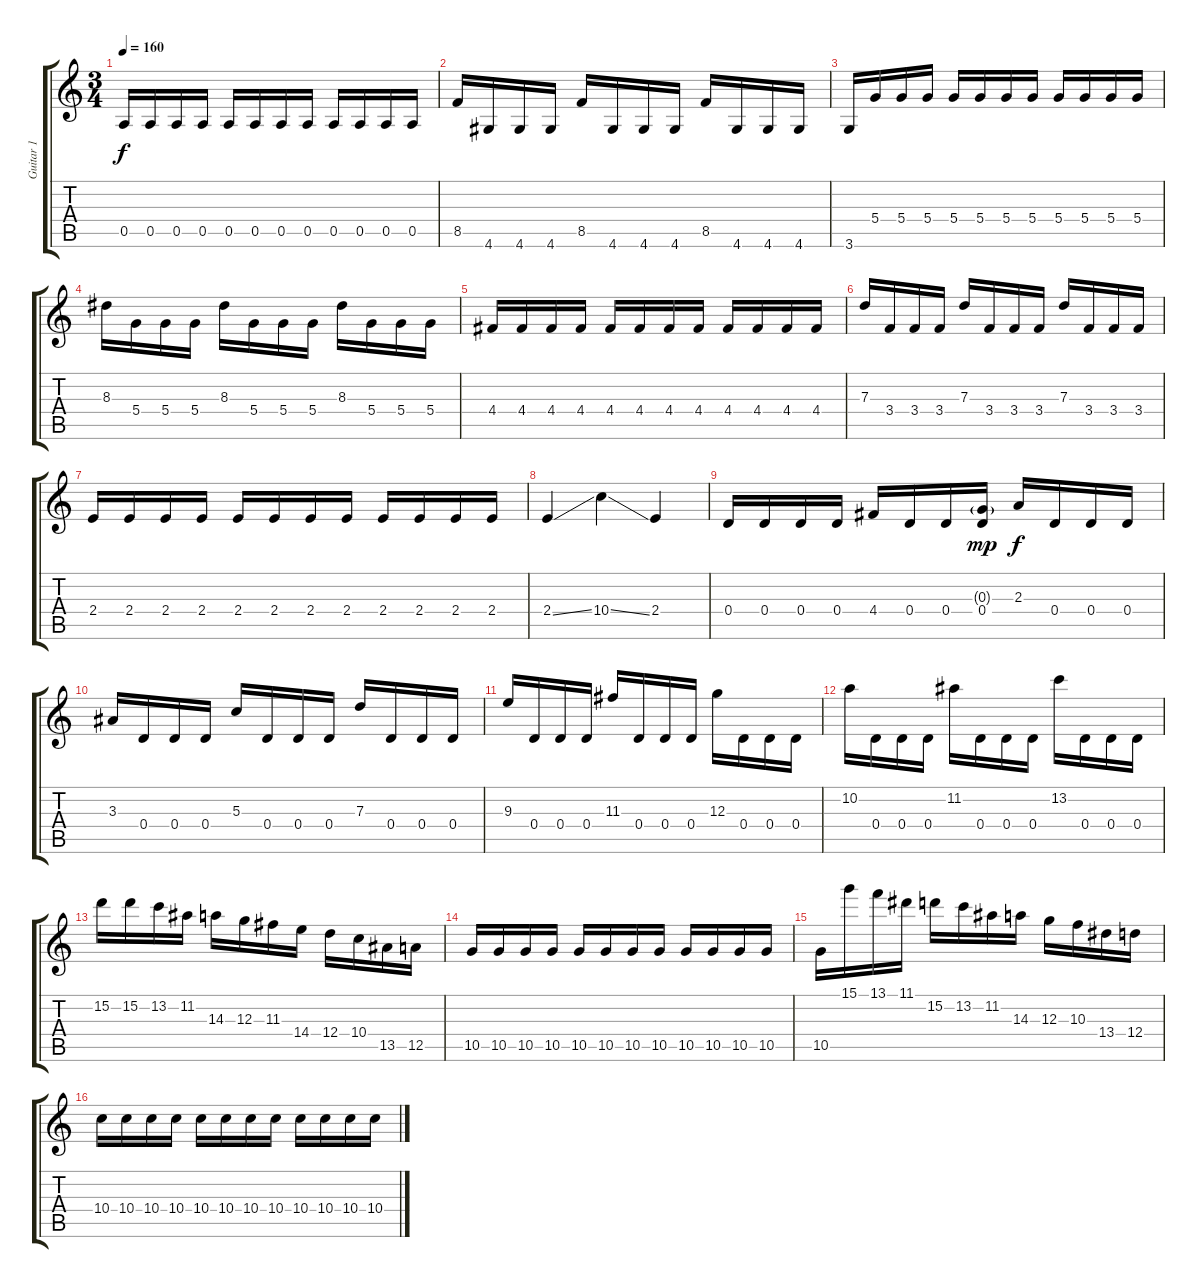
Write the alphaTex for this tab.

\track ("Guitar 1" "Guitar 1") {instrument distortionguitar}
\staff {score tabs}
\tuning (E4 B3 G3 D3 A2 E2) {hide}
\ts (3 4)
\tempo 160
\clef g2
\ks c
0.5.16{dy f} 0.5.16 0.5.16 0.5.16 0.5.16 0.5.16 0.5.16 0.5.16 0.5.16 0.5.16 0.5.16 0.5.16 |
8.5.16 4.6.16 4.6.16 4.6.16 8.5.16 4.6.16 4.6.16 4.6.16 8.5.16 4.6.16 4.6.16 4.6.16 |
3.6.16 5.4.16 5.4.16 5.4.16 5.4.16 5.4.16 5.4.16 5.4.16 5.4.16 5.4.16 5.4.16 5.4.16 |
8.3.16 5.4.16 5.4.16 5.4.16 8.3.16 5.4.16 5.4.16 5.4.16 8.3.16 5.4.16 5.4.16 5.4.16 |
4.4.16 4.4.16 4.4.16 4.4.16 4.4.16 4.4.16 4.4.16 4.4.16 4.4.16 4.4.16 4.4.16 4.4.16 |
7.3.16 3.4.16 3.4.16 3.4.16 7.3.16 3.4.16 3.4.16 3.4.16 7.3.16 3.4.16 3.4.16 3.4.16 |
2.4.16 2.4.16 2.4.16 2.4.16 2.4.16 2.4.16 2.4.16 2.4.16 2.4.16 2.4.16 2.4.16 2.4.16 |
2.4{ss}.4 10.4{ss}.4 2.4.4 |
0.4.16 0.4.16 0.4.16 0.4.16 4.4.16 0.4.16 0.4.16 (0.3{g} 0.4).16{dy mp} 2.3.16{dy f} 0.4.16 0.4.16 0.4.16 |
3.3.16 0.4.16 0.4.16 0.4.16 5.3.16 0.4.16 0.4.16 0.4.16 7.3.16 0.4.16 0.4.16 0.4.16 |
9.3.16 0.4.16 0.4.16 0.4.16 11.3.16 0.4.16 0.4.16 0.4.16 12.3.16 0.4.16 0.4.16 0.4.16 |
10.2.16 0.4.16 0.4.16 0.4.16 11.2.16 0.4.16 0.4.16 0.4.16 13.2.16 0.4.16 0.4.16 0.4.16 |
15.2.16 15.2.16 13.2.16 11.2.16 14.3.16 12.3.16 11.3.16 14.4.16 12.4.16 10.4.16 13.5.16 12.5.16 |
10.5.16 10.5.16 10.5.16 10.5.16 10.5.16 10.5.16 10.5.16 10.5.16 10.5.16 10.5.16 10.5.16 10.5.16 |
10.5.16 15.1.16 13.1.16 11.1.16 15.2.16 13.2.16 11.2.16 14.3.16 12.3.16 10.3.16 13.4.16 12.4.16 |
10.4.16 10.4.16 10.4.16 10.4.16 10.4.16 10.4.16 10.4.16 10.4.16 10.4.16 10.4.16 10.4.16 10.4.16
